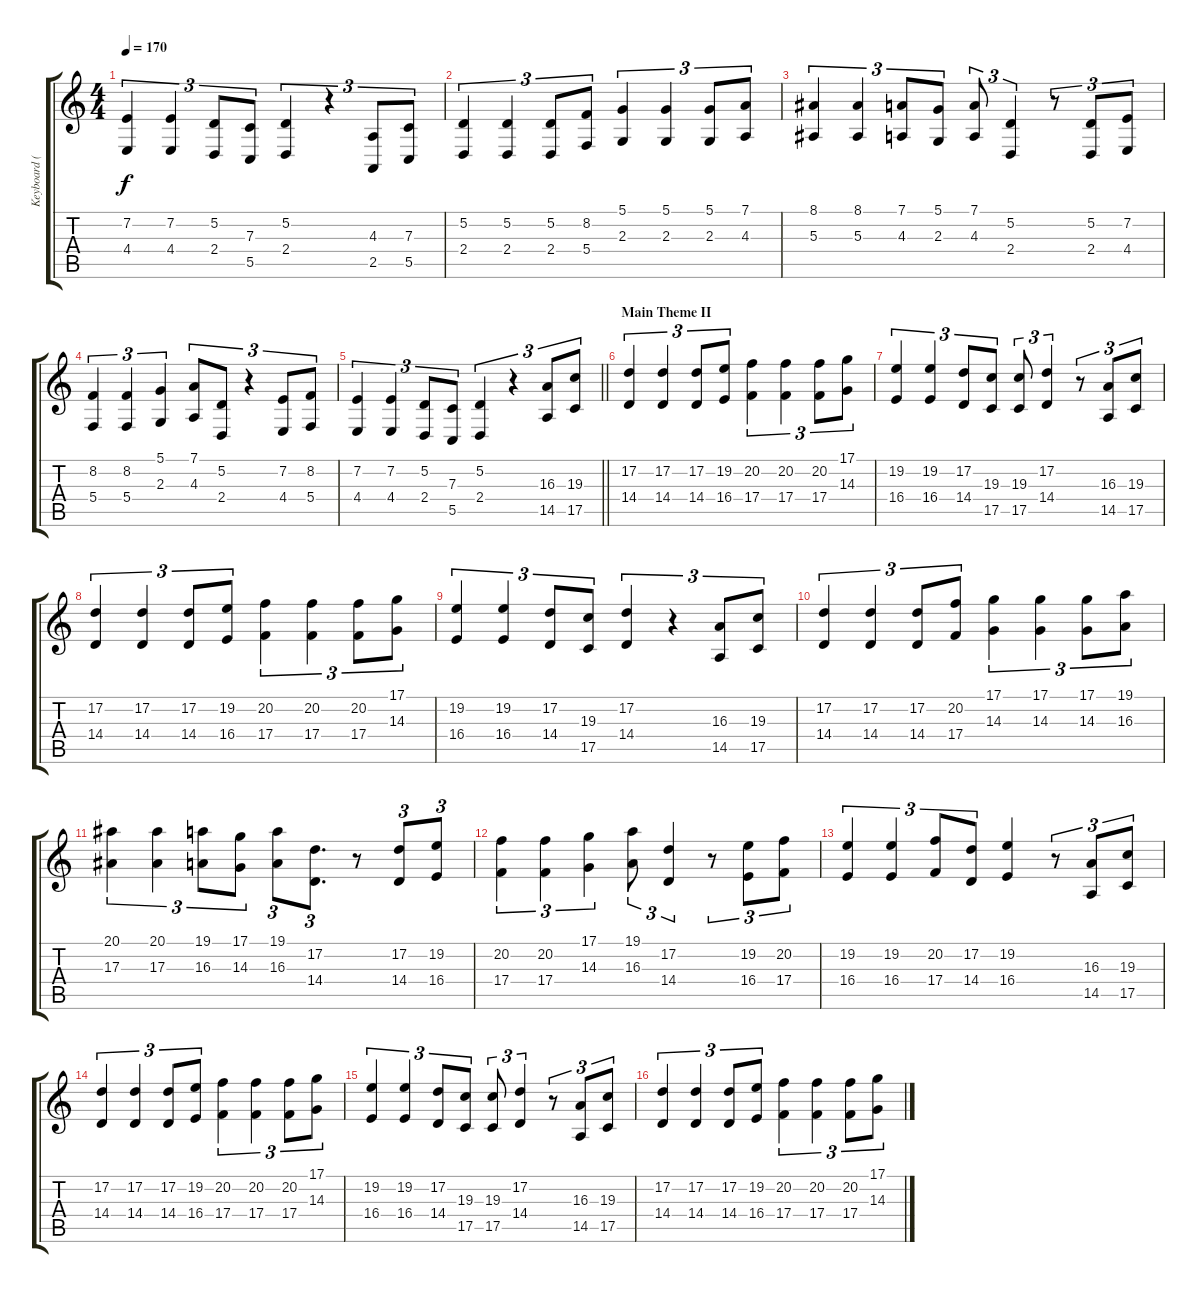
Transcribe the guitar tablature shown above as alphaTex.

\track ("Keyboard (Lead)" "Keyboard (") {instrument stringensemble1}
\staff {score tabs}
\tuning (D4 A3 F3 C3 G2 C2) {hide}
\ts (4 4)
\tempo 170
\clef g2
\ks c
(7.2 4.4).4{tu (3 2) dy f} (7.2 4.4).4{tu (3 2)} (5.2 2.4).8{tu (3 2)} (7.3 5.5).8{tu (3 2)} (5.2 2.4).4{tu (3 2)} r.4{tu (3 2)} (4.3 2.5).8{tu (3 2)} (7.3 5.5).8{tu (3 2)} |
(5.2 2.4).4{tu (3 2)} (5.2 2.4).4{tu (3 2)} (5.2 2.4).8{tu (3 2)} (8.2 5.4).8{tu (3 2)} (5.1 2.3).4{tu (3 2)} (5.1 2.3).4{tu (3 2)} (5.1 2.3).8{tu (3 2)} (7.1 4.3).8{tu (3 2)} |
(8.1 5.3).4{tu (3 2)} (8.1 5.3).4{tu (3 2)} (7.1 4.3).8{tu (3 2)} (5.1 2.3).8{tu (3 2)} (7.1 4.3).8{tu (3 2)} (5.2 2.4).4{tu (3 2)} r.8{tu (3 2)} (5.2 2.4).8{tu (3 2)} (7.2 4.4).8{tu (3 2)} |
(8.2 5.4).4{tu (3 2)} (8.2 5.4).4{tu (3 2)} (5.1 2.3).4{tu (3 2)} (7.1 4.3).8{tu (3 2)} (5.2 2.4).8{tu (3 2)} r.4{tu (3 2)} (7.2 4.4).8{tu (3 2)} (8.2 5.4).8{tu (3 2)} |
\barLineRight lightlight
(7.2 4.4).4{tu (3 2)} (7.2 4.4).4{tu (3 2)} (5.2 2.4).8{tu (3 2)} (7.3 5.5).8{tu (3 2)} (5.2 2.4).4{tu (3 2)} r.4{tu (3 2)} (16.3 14.5).8{tu (3 2)} (19.3 17.5).8{tu (3 2)} |
\section ("" "Main Theme II")
(17.2 14.4).4{tu (3 2)} (17.2 14.4).4{tu (3 2)} (17.2 14.4).8{tu (3 2)} (19.2 16.4).8{tu (3 2)} (20.2 17.4).4{tu (3 2)} (20.2 17.4).4{tu (3 2)} (20.2 17.4).8{tu (3 2)} (17.1 14.3).8{tu (3 2)} |
(19.2 16.4).4{tu (3 2)} (19.2 16.4).4{tu (3 2)} (17.2 14.4).8{tu (3 2)} (19.3 17.5).8{tu (3 2)} (19.3 17.5).8{tu (3 2)} (17.2 14.4).4{tu (3 2)} r.8{tu (3 2)} (16.3 14.5).8{tu (3 2)} (19.3 17.5).8{tu (3 2)} |
(17.2 14.4).4{tu (3 2)} (17.2 14.4).4{tu (3 2)} (17.2 14.4).8{tu (3 2)} (19.2 16.4).8{tu (3 2)} (20.2 17.4).4{tu (3 2)} (20.2 17.4).4{tu (3 2)} (20.2 17.4).8{tu (3 2)} (17.1 14.3).8{tu (3 2)} |
(19.2 16.4).4{tu (3 2)} (19.2 16.4).4{tu (3 2)} (17.2 14.4).8{tu (3 2)} (19.3 17.5).8{tu (3 2)} (17.2 14.4).4{tu (3 2)} r.4{tu (3 2)} (16.3 14.5).8{tu (3 2)} (19.3 17.5).8{tu (3 2)} |
(17.2 14.4).4{tu (3 2)} (17.2 14.4).4{tu (3 2)} (17.2 14.4).8{tu (3 2)} (20.2 17.4).8{tu (3 2)} (17.1 14.3).4{tu (3 2)} (17.1 14.3).4{tu (3 2)} (17.1 14.3).8{tu (3 2)} (19.1 16.3).8{tu (3 2)} |
(20.1 17.3).4{tu (3 2)} (20.1 17.3).4{tu (3 2)} (19.1 16.3).8{tu (3 2)} (17.1 14.3).8{tu (3 2)} (19.1 16.3).8{tu (3 2)} (17.2 14.4).8{d tu (3 2)} r.8 (17.2 14.4).8{tu (3 2)} (19.2 16.4).8{tu (3 2)} |
(20.2 17.4).4{tu (3 2)} (20.2 17.4).4{tu (3 2)} (17.1 14.3).4{tu (3 2)} (19.1 16.3).8{tu (3 2)} (17.2 14.4).4{tu (3 2)} r.8{tu (3 2)} (19.2 16.4).8{tu (3 2)} (20.2 17.4).8{tu (3 2)} |
(19.2 16.4).4{tu (3 2)} (19.2 16.4).4{tu (3 2)} (20.2 17.4).8{tu (3 2)} (17.2 14.4).8{tu (3 2)} (19.2 16.4).4 r.8{tu (3 2)} (16.3 14.5).8{tu (3 2)} (19.3 17.5).8{tu (3 2)} |
(17.2 14.4).4{tu (3 2)} (17.2 14.4).4{tu (3 2)} (17.2 14.4).8{tu (3 2)} (19.2 16.4).8{tu (3 2)} (20.2 17.4).4{tu (3 2)} (20.2 17.4).4{tu (3 2)} (20.2 17.4).8{tu (3 2)} (17.1 14.3).8{tu (3 2)} |
(19.2 16.4).4{tu (3 2)} (19.2 16.4).4{tu (3 2)} (17.2 14.4).8{tu (3 2)} (19.3 17.5).8{tu (3 2)} (19.3 17.5).8{tu (3 2)} (17.2 14.4).4{tu (3 2)} r.8{tu (3 2)} (16.3 14.5).8{tu (3 2)} (19.3 17.5).8{tu (3 2)} |
(17.2 14.4).4{tu (3 2)} (17.2 14.4).4{tu (3 2)} (17.2 14.4).8{tu (3 2)} (19.2 16.4).8{tu (3 2)} (20.2 17.4).4{tu (3 2)} (20.2 17.4).4{tu (3 2)} (20.2 17.4).8{tu (3 2)} (17.1 14.3).8{tu (3 2)}
